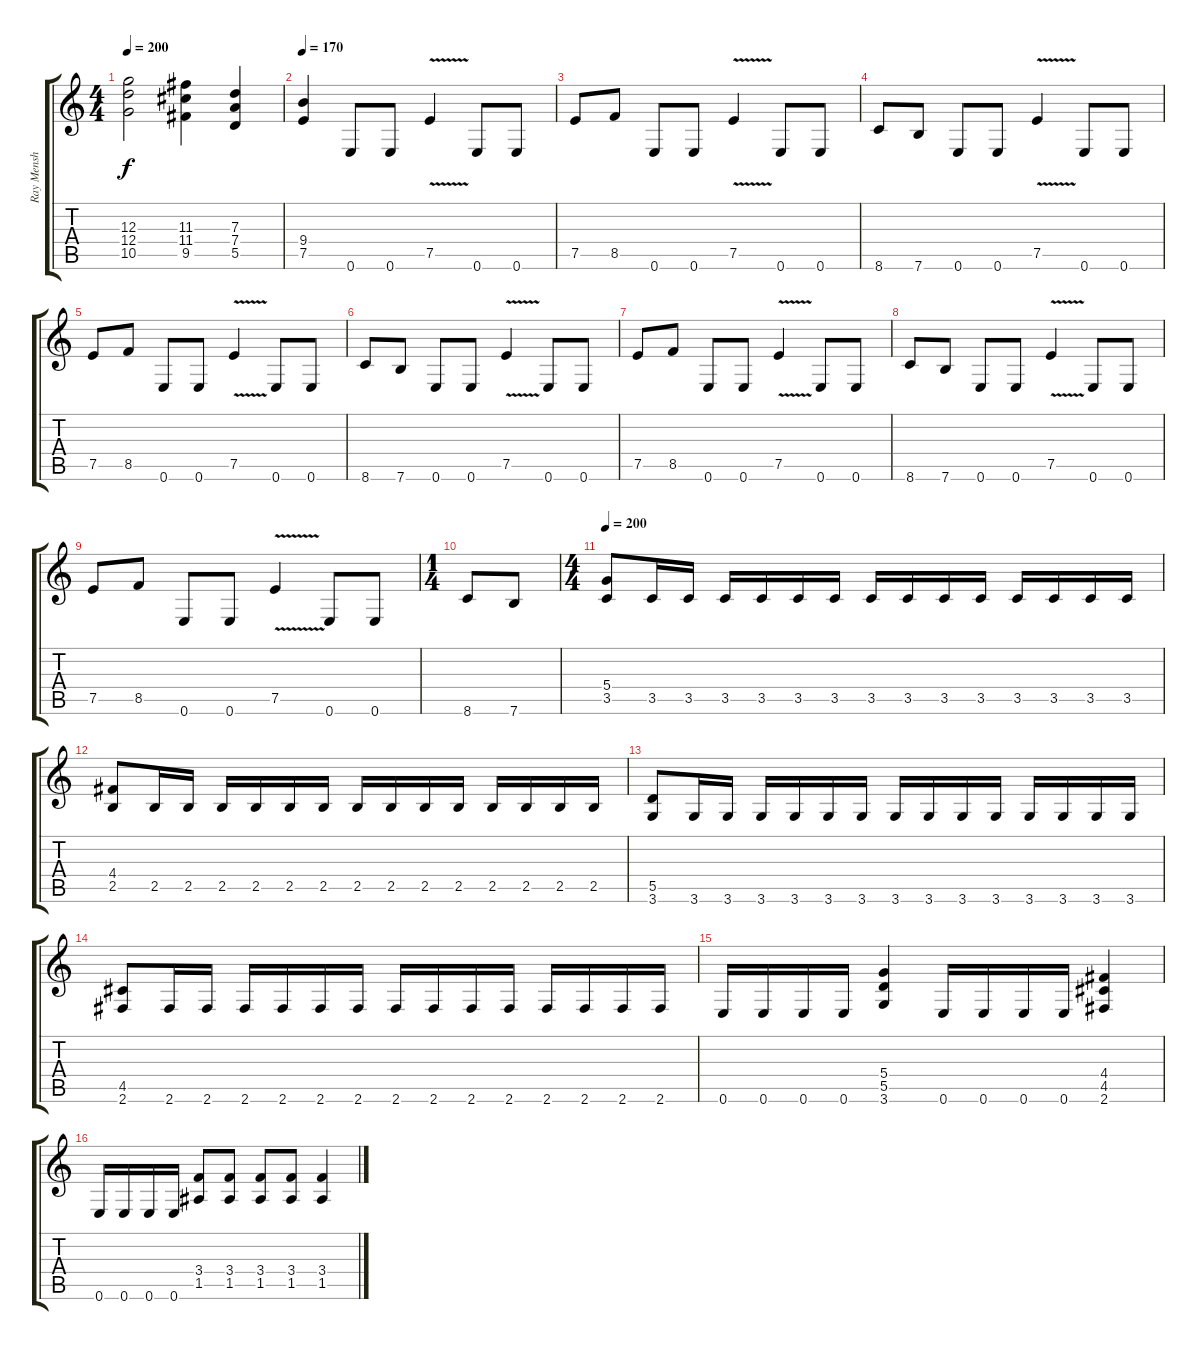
\track ("Ray Mensh (Guitar)" "Ray Mensh ") {instrument distortionguitar}
\staff {score tabs}
\tuning (E4 B3 G3 D3 A2 E2) {hide}
\ts (4 4)
\tempo 200
\clef g2
\ks c
(12.3 12.4 10.5).2{dy f} (11.3 11.4 9.5).4 (7.3 7.4 5.5).4 |
\tempo 170
(9.4 7.5).4 0.6.8 0.6.8 7.5{v}.4 0.6.8 0.6.8 |
7.5.8 8.5.8 0.6.8 0.6.8 7.5{v}.4 0.6.8 0.6.8 |
8.6.8 7.6.8 0.6.8 0.6.8 7.5{v}.4 0.6.8 0.6.8 |
7.5.8 8.5.8 0.6.8 0.6.8 7.5{v}.4 0.6.8 0.6.8 |
8.6.8 7.6.8 0.6.8 0.6.8 7.5{v}.4 0.6.8 0.6.8 |
7.5.8 8.5.8 0.6.8 0.6.8 7.5{v}.4 0.6.8 0.6.8 |
8.6.8 7.6.8 0.6.8 0.6.8 7.5{v}.4 0.6.8 0.6.8 |
7.5.8 8.5.8 0.6.8 0.6.8 7.5{v}.4 0.6.8 0.6.8 |
\ts (1 4)
8.6.8 7.6.8 |
\ts (4 4)
\tempo 200
(5.4 3.5).8 3.5.16 3.5.16 3.5.16 3.5.16 3.5.16 3.5.16 3.5.16 3.5.16 3.5.16 3.5.16 3.5.16 3.5.16 3.5.16 3.5.16 |
(4.4 2.5).8 2.5.16 2.5.16 2.5.16 2.5.16 2.5.16 2.5.16 2.5.16 2.5.16 2.5.16 2.5.16 2.5.16 2.5.16 2.5.16 2.5.16 |
(5.5 3.6).8 3.6.16 3.6.16 3.6.16 3.6.16 3.6.16 3.6.16 3.6.16 3.6.16 3.6.16 3.6.16 3.6.16 3.6.16 3.6.16 3.6.16 |
(4.5 2.6).8 2.6.16 2.6.16 2.6.16 2.6.16 2.6.16 2.6.16 2.6.16 2.6.16 2.6.16 2.6.16 2.6.16 2.6.16 2.6.16 2.6.16 |
0.6.16 0.6.16 0.6.16 0.6.16 (5.4 5.5 3.6).4 0.6.16 0.6.16 0.6.16 0.6.16 (4.4 4.5 2.6).4 |
0.6.16 0.6.16 0.6.16 0.6.16 (3.4 1.5).8 (3.4 1.5).8 (3.4 1.5).8 (3.4 1.5).8 (3.4 1.5).4
